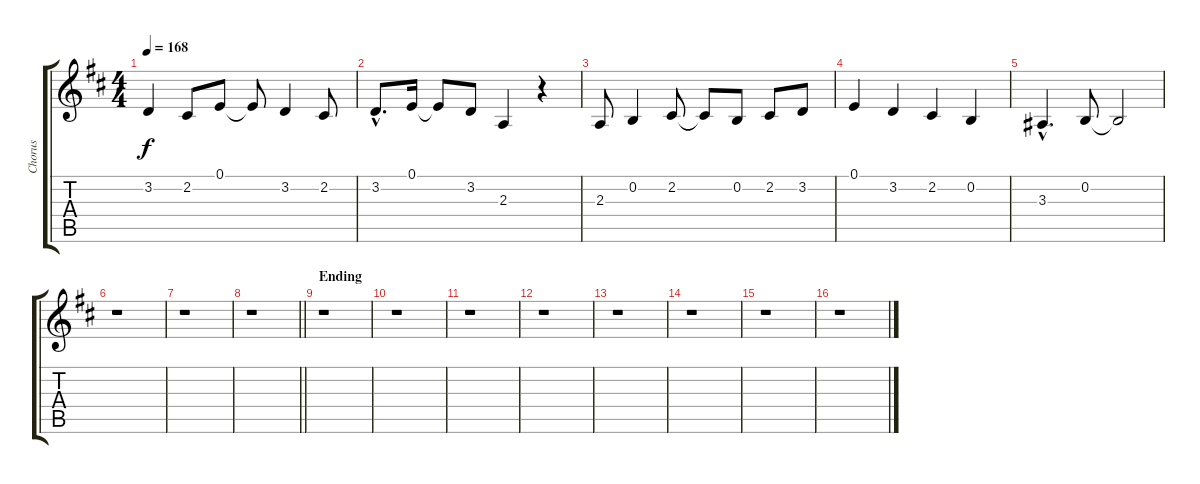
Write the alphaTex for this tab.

\track ("Chorus" "Chorus") {instrument sopranosax}
\staff {score tabs}
\tuning (E4 B3 G3 D3 A2 E2) {hide}
\ts (4 4)
\tempo 168
\clef g2
\ks d
3.2.4{dy f} 2.2.8 0.1.8 0.1{t}.8 3.2.4 2.2.8 |
3.2{hac}.8{d} 0.1.16 0.1{t}.8 3.2.8 2.3.4 r.4 |
2.3.8 0.2.4 2.2.8 2.2{t}.8 0.2.8 2.2.8 3.2.8 |
0.1.4 3.2.4 2.2.4 0.2.4 |
3.3{hac}.4{d} 0.2.8 0.2{t}.2 |
r.1 |
r.1 |
\barLineRight lightlight
r.1 |
\section ("" "Ending")
r.1 |
r.1 |
r.1 |
r.1 |
r.1 |
r.1 |
r.1 |
r.1
